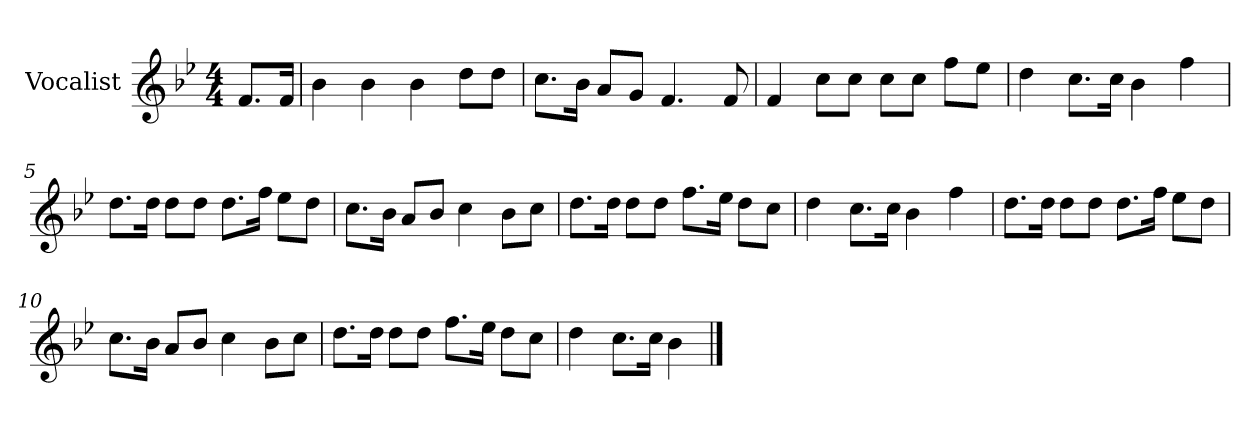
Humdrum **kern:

**kern
*part1
*staff1
*I"Vocalist
*k[b-e-]
*B-:
*M4/4
=
8.fL
16fJk
=1
4b-
4b-
4b-
8ddL
8ddJ
=2
8.ccL
16b-Jk
8aL
8gJ
4.f
8f
=3
4f
8ccL
8ccJ
8ccL
8ccJ
8ffL
8ee-J
=4
4dd
8.ccL
16ccJk
4b-
4ff
=5
8.ddL
16ddJk
8ddL
8ddJ
8.ddL
16ffJk
8ee-L
8ddJ
=6
8.ccL
16b-Jk
8aL
8b-J
4cc
8b-L
8ccJ
=7
8.ddL
16ddJk
8ddL
8ddJ
8.ffL
16ee-Jk
8ddL
8ccJ
=8
4dd
8.ccL
16ccJk
4b-
4ff
=9
8.ddL
16ddJk
8ddL
8ddJ
8.ddL
16ffJk
8ee-L
8ddJ
=10
8.ccL
16b-Jk
8aL
8b-J
4cc
8b-L
8ccJ
=11
8.ddL
16ddJk
8ddL
8ddJ
8.ffL
16ee-Jk
8ddL
8ccJ
=12
4dd
8.ccL
16ccJk
4b-
==
*-
